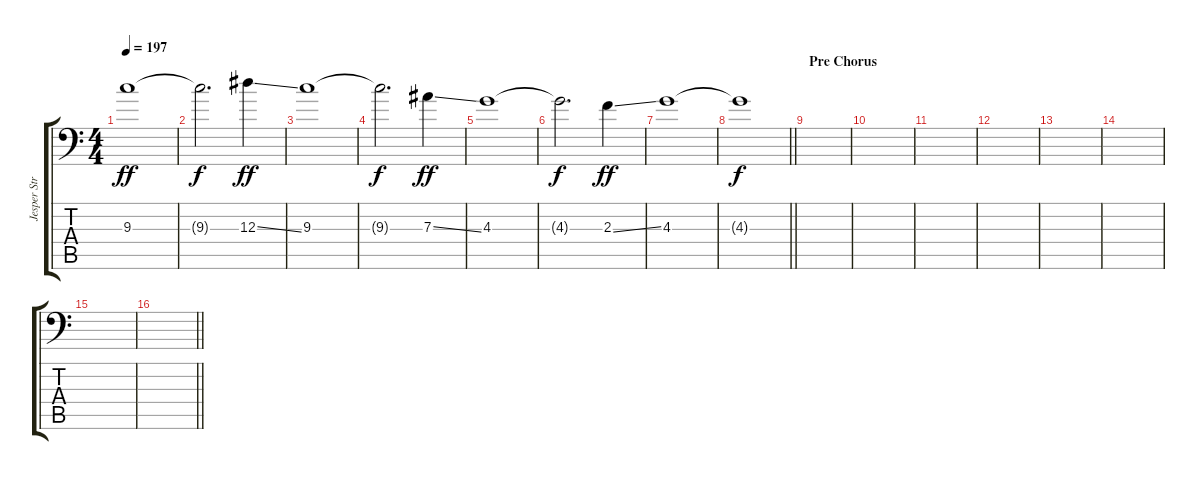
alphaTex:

\track ("Jesper Strömblad 2te Stimme" "Jesper Str") {instrument distortionguitar}
\staff {score tabs}
\tuning (C4 G3 Eb3 Bb2 F2 Bb1) {hide}
\ts (4 4)
\tempo 197
\clef f4
\ks c
9.3.1{dy ff} |
9.3{t}.2{d dy f} 12.3{ss}.4{dy ff} |
9.3.1 |
9.3{t}.2{d dy f} 7.3{ss}.4{dy ff} |
4.3.1 |
4.3{t}.2{d dy f} 2.3{ss}.4{dy ff} |
4.3.1 |
\barLineRight lightlight
4.3{t}.1{dy f} |
\section ("" "Pre Chorus")
|
|
|
|
|
|
|
\barLineRight lightlight
